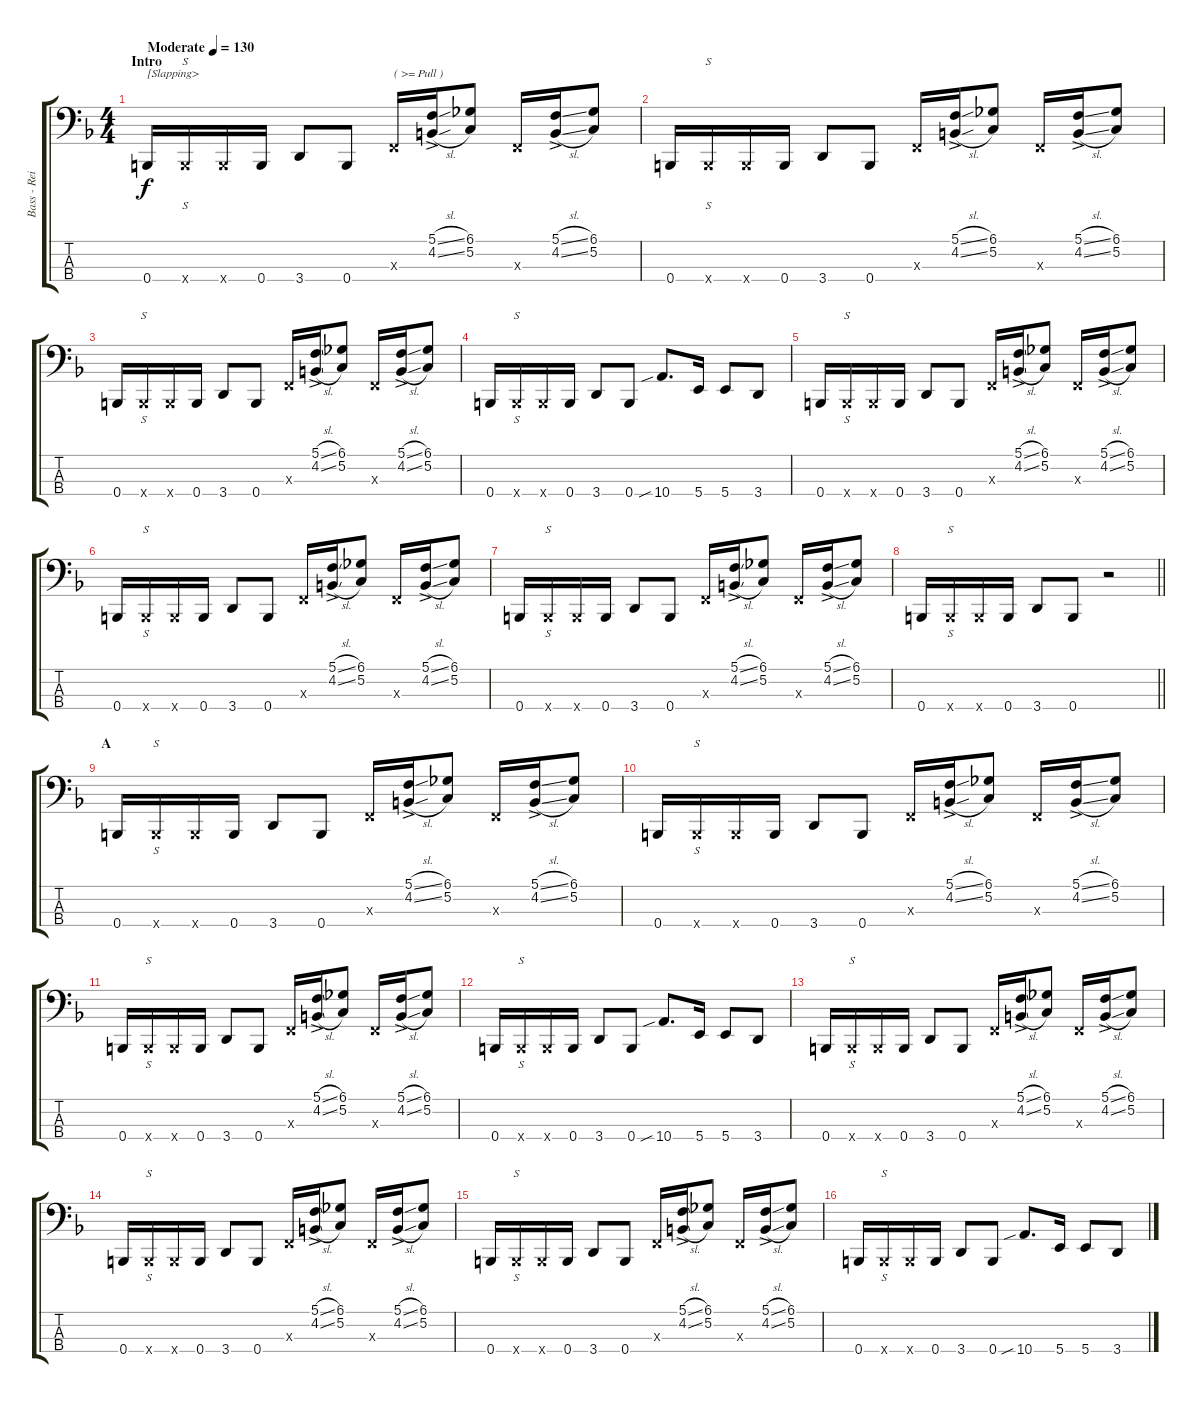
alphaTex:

\track ("Bass - Reita" "Bass - Rei") {instrument slapbass2}
\staff {score tabs}
\tuning (C2 G1 D1 B0) {hide}
\ts (4 4)
\section ("" "Intro")
\tempo (130 "Moderate")
\clef f4
\ks f
0.4.16{txt "[Slapping>" dy f instrument slapbass2} 0.4{x}.16{s} 0.4{x}.16 0.4.16 3.4.8 0.4.8 3.3{x}.16{txt "( >= Pull )"} (5.1{sl ac} 4.2{sl ac}).16 (6.1 5.2).8 3.3{x}.16 (5.1{sl ac} 4.2{sl ac}).16 (6.1 5.2).8 |
0.4.16 0.4{x}.16{s} 0.4{x}.16 0.4.16 3.4.8 0.4.8 3.3{x}.16 (5.1{sl ac} 4.2{sl ac}).16 (6.1 5.2).8 3.3{x}.16 (5.1{sl ac} 4.2{sl ac}).16 (6.1 5.2).8 |
0.4.16 0.4{x}.16{s} 0.4{x}.16 0.4.16 3.4.8 0.4.8 3.3{x}.16 (5.1{sl ac} 4.2{sl ac}).16 (6.1 5.2).8 3.3{x}.16 (5.1{sl ac} 4.2{sl ac}).16 (6.1 5.2).8 |
0.4.16 0.4{x}.16{s} 0.4{x}.16 0.4.16 3.4.8 0.4.8 10.4{sib}.8{d} 5.4.16 5.4.8 3.4.8 |
0.4.16 0.4{x}.16{s} 0.4{x}.16 0.4.16 3.4.8 0.4.8 3.3{x}.16 (5.1{sl ac} 4.2{sl ac}).16 (6.1 5.2).8 3.3{x}.16 (5.1{sl ac} 4.2{sl ac}).16 (6.1 5.2).8 |
0.4.16 0.4{x}.16{s} 0.4{x}.16 0.4.16 3.4.8 0.4.8 3.3{x}.16 (5.1{sl ac} 4.2{sl ac}).16 (6.1 5.2).8 3.3{x}.16 (5.1{sl ac} 4.2{sl ac}).16 (6.1 5.2).8 |
0.4.16 0.4{x}.16{s} 0.4{x}.16 0.4.16 3.4.8 0.4.8 3.3{x}.16 (5.1{sl ac} 4.2{sl ac}).16 (6.1 5.2).8 3.3{x}.16 (5.1{sl ac} 4.2{sl ac}).16 (6.1 5.2).8 |
\barLineRight lightlight
0.4.16 0.4{x}.16{s} 0.4{x}.16 0.4.16 3.4.8 0.4.8 r.2 |
\section ("" "A")
0.4.16 0.4{x}.16{s} 0.4{x}.16 0.4.16 3.4.8 0.4.8 3.3{x}.16 (5.1{sl ac} 4.2{sl ac}).16 (6.1 5.2).8 3.3{x}.16 (5.1{sl ac} 4.2{sl ac}).16 (6.1 5.2).8 |
0.4.16 0.4{x}.16{s} 0.4{x}.16 0.4.16 3.4.8 0.4.8 3.3{x}.16 (5.1{sl ac} 4.2{sl ac}).16 (6.1 5.2).8 3.3{x}.16 (5.1{sl ac} 4.2{sl ac}).16 (6.1 5.2).8 |
0.4.16 0.4{x}.16{s} 0.4{x}.16 0.4.16 3.4.8 0.4.8 3.3{x}.16 (5.1{sl ac} 4.2{sl ac}).16 (6.1 5.2).8 3.3{x}.16 (5.1{sl ac} 4.2{sl ac}).16 (6.1 5.2).8 |
0.4.16 0.4{x}.16{s} 0.4{x}.16 0.4.16 3.4.8 0.4.8 10.4{sib}.8{d} 5.4.16 5.4.8 3.4.8 |
0.4.16 0.4{x}.16{s} 0.4{x}.16 0.4.16 3.4.8 0.4.8 3.3{x}.16 (5.1{sl ac} 4.2{sl ac}).16 (6.1 5.2).8 3.3{x}.16 (5.1{sl ac} 4.2{sl ac}).16 (6.1 5.2).8 |
0.4.16 0.4{x}.16{s} 0.4{x}.16 0.4.16 3.4.8 0.4.8 3.3{x}.16 (5.1{sl ac} 4.2{sl ac}).16 (6.1 5.2).8 3.3{x}.16 (5.1{sl ac} 4.2{sl ac}).16 (6.1 5.2).8 |
0.4.16 0.4{x}.16{s} 0.4{x}.16 0.4.16 3.4.8 0.4.8 3.3{x}.16 (5.1{sl ac} 4.2{sl ac}).16 (6.1 5.2).8 3.3{x}.16 (5.1{sl ac} 4.2{sl ac}).16 (6.1 5.2).8 |
0.4.16 0.4{x}.16{s} 0.4{x}.16 0.4.16 3.4.8 0.4.8 10.4{sib}.8{d} 5.4.16 5.4.8 3.4.8
